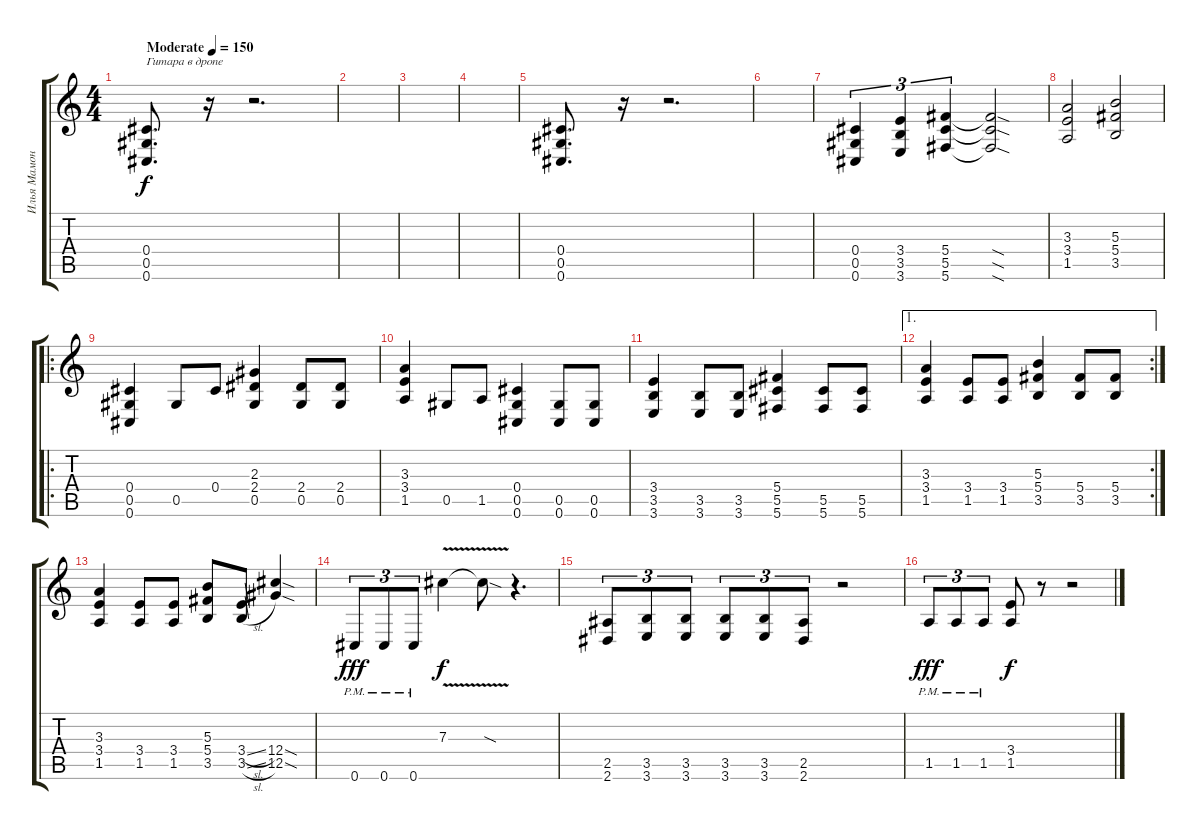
\track ("Илья Мамонтов" "Илья Мамон") {instrument distortionguitar}
\staff {score tabs}
\tuning (Eb4 Bb3 Gb3 Db3 Ab2 Db2) {hide}
\ts (4 4)
\tempo (150 "Moderate")
\clef g2
\ks c
(0.4 0.5 0.6).8{d txt "Гитара в дропе" dy f instrument distortionguitar} r.16 r.2{d} |
|
|
|
(0.4 0.5 0.6).8{d} r.16 r.2{d} |
|
(0.4 0.5 0.6).4{tu (3 2)} (3.4 3.5 3.6).4{tu (3 2)} (5.4 5.5 5.6).4{tu (3 2)} (5.4{sod t} 5.5{sod t} 5.6{sod t}).2 |
(3.3 3.4 1.5).2 (5.3 5.4 3.5).2 |
\ro
(0.4 0.5 0.6).4 0.5.8 0.4.8 (2.3 2.4 0.5).4 (2.4 0.5).8 (2.4 0.5).8 |
(3.3 3.4 1.5).4 0.5.8 1.5.8 (0.4 0.5 0.6).4 (0.5 0.6).8 (0.5 0.6).8 |
(3.4 3.5 3.6).4 (3.5 3.6).8 (3.5 3.6).8 (5.4 5.5 5.6).4 (5.5 5.6).8 (5.5 5.6).8 |
\ae 1
\rc 2
(3.3 3.4 1.5).4 (3.4 1.5).8 (3.4 1.5).8 (5.3 5.4 3.5).4 (5.4 3.5).8 (5.4 3.5).8 |
(3.3 3.4 1.5).4 (3.4 1.5).8 (3.4 1.5).8 (5.3 5.4 3.5).8 (3.4{sl} 3.5{sl}).8 (12.4{sod} 12.5{sod}).4 |
0.6{pm}.8{tu (3 2) dy fff balance 13} 0.6{pm}.8{tu (3 2)} 0.6{pm}.8{tu (3 2)} 7.3{v}.4{dy f} 7.3{sod t}.8 r.4{d} |
(2.5 2.6).8{tu (3 2)} (3.5 3.6).8{tu (3 2)} (3.5 3.6).8{tu (3 2)} (3.5 3.6).8{tu (3 2)} (3.5 3.6).8{tu (3 2)} (2.5 2.6).8{tu (3 2)} r.2 |
1.5{pm}.8{tu (3 2) dy fff} 1.5{pm}.8{tu (3 2)} 1.5{pm}.8{tu (3 2)} (3.4 1.5).8{dy f} r.8 r.2
